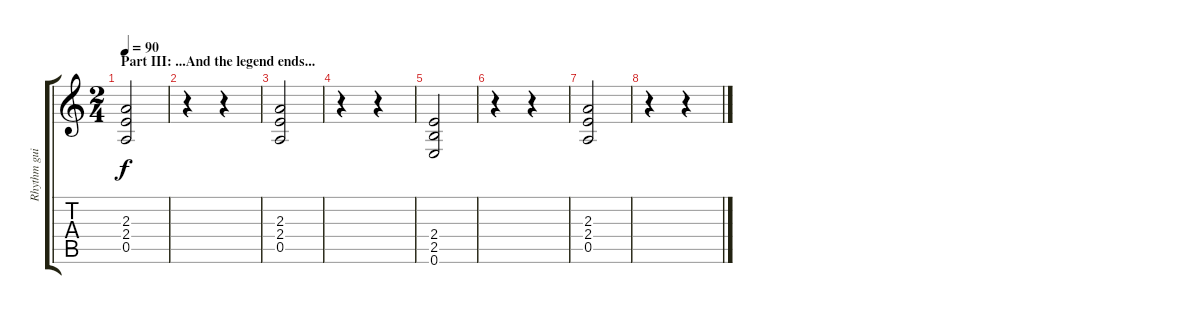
\track ("Rhythm guitar + addition lead" "Rhythm gui") {instrument overdrivenguitar}
\staff {score tabs}
\tuning (E4 B3 G3 D3 A2 E2) {hide}
\ts (2 4)
\section ("" "Part III: ...And the legend ends...")
\tempo 90
\clef g2
\ks c
(2.3 2.4 0.5).2{dy f volume 12} |
r.4 r.4 |
(2.3 2.4 0.5).2 |
r.4 r.4 |
(2.4 2.5 0.6).2 |
r.4 r.4 |
(2.3 2.4 0.5).2 |
r.4 r.4
